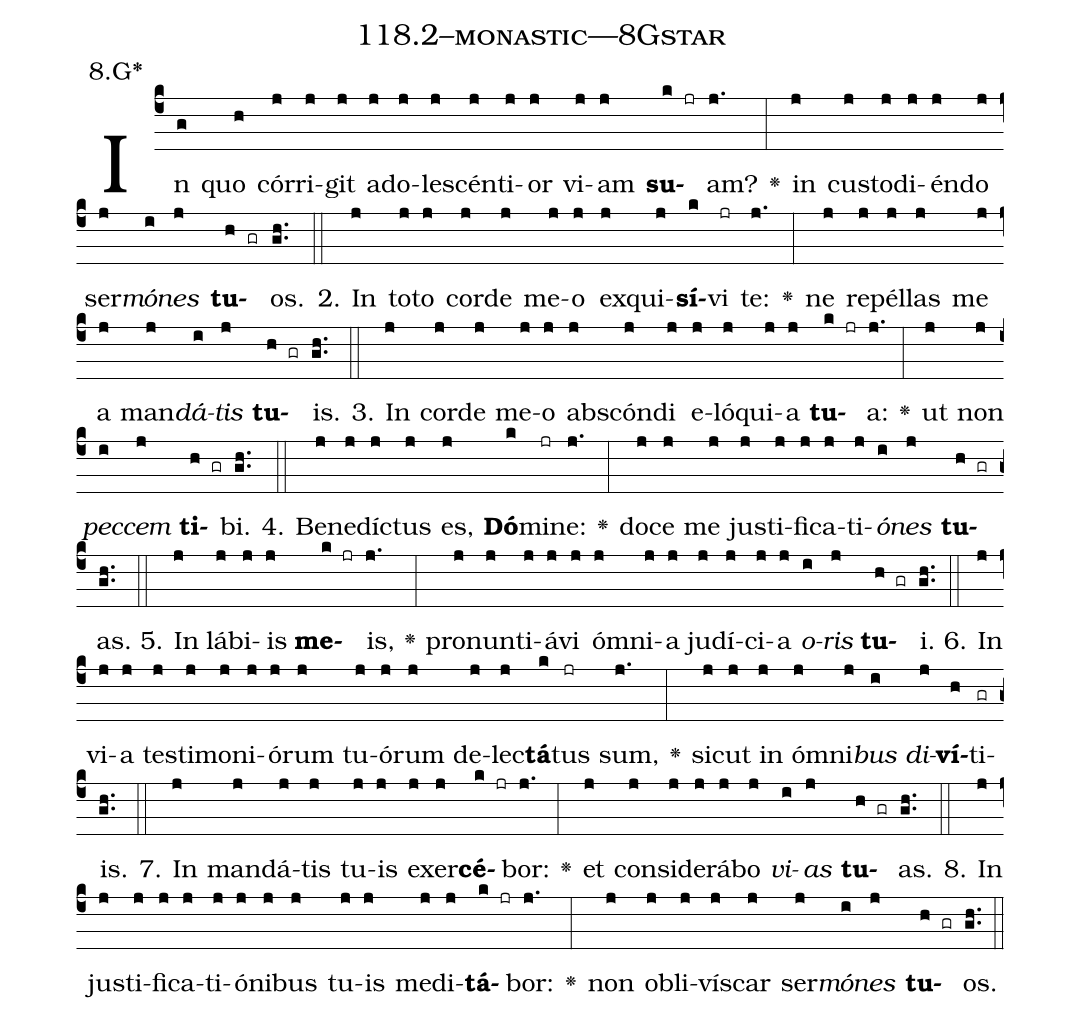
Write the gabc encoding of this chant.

name: 118.2--monastic---8Gstar;
annotation: 8.G*;
%%
(c4)In(g) quo(h) cór(j)ri(j)git(j) ad(j)o(j)le(j)scén(j)ti(j)or(j) vi(j)am(j) <b>su</b>(k jr)am?(j.) <v>\greheightstar</v>(:) in(j) cus(j)to(j)di(j)én(j)do(j) ser(j)<i>mó</i>(i)<i>nes</i>(j) <b>tu</b>(h gr)os.(gh..) (::)
2. In(j) to(j)to(j) cor(j)de(j) me(j)o(j) ex(j)qui(j)<b>sí</b>(k)vi(jr) te:(j.) <v>\greheightstar</v>(:) ne(j) re(j)pél(j)las(j) me(j) a(j) man(j)<i>dá</i>(i)<i>tis</i>(j) <b>tu</b>(h gr)is.(gh..) (::)
3. In(j) cor(j)de(j) me(j)o(j) abs(j)cón(j)di(j) e(j)ló(j)qui(j)a(j) <b>tu</b>(k jr)a:(j.) <v>\greheightstar</v>(:) ut(j) non(j) <i>pec</i>(i)<i>cem</i>(j) <b>ti</b>(h gr)bi.(gh..) (::)
4. Be(j)ne(j)díc(j)tus(j) es,(j) <b>Dó</b>(k)mi(jr)ne:(j.) <v>\greheightstar</v>(:) do(j)ce(j) me(j) jus(j)ti(j)fi(j)ca(j)ti(j)<i>ó</i>(i)<i>nes</i>(j) <b>tu</b>(h gr)as.(gh..) (::)
5. In(j) lá(j)bi(j)is(j) <b>me</b>(k jr)is,(j.) <v>\greheightstar</v>(:) pro(j)nun(j)ti(j)á(j)vi(j) óm(j)ni(j)a(j) ju(j)dí(j)ci(j)a(j) <i>o</i>(i)<i>ris</i>(j) <b>tu</b>(h gr)i.(gh..) (::)
6. In(j) vi(j)a(j) tes(j)ti(j)mo(j)ni(j)ó(j)rum(j) tu(j)ó(j)rum(j) de(j)lec(j)<b>tá</b>(k)tus(jr) sum,(j.) <v>\greheightstar</v>(:) sic(j)ut(j) in(j) óm(j)ni(j)<i>bus</i>(i) <i>di</i>(j)<b>ví</b>(h)ti(gr)is.(gh..) (::)
7. In(j) man(j)dá(j)tis(j) tu(j)is(j) ex(j)er(j)<b>cé</b>(k jr)bor:(j.) <v>\greheightstar</v>(:) et(j) con(j)si(j)de(j)rá(j)bo(j) <i>vi</i>(i)<i>as</i>(j) <b>tu</b>(h gr)as.(gh..) (::)
8. In(j) jus(j)ti(j)fi(j)ca(j)ti(j)ó(j)ni(j)bus(j) tu(j)is(j) me(j)di(j)<b>tá</b>(k jr)bor:(j.) <v>\greheightstar</v>(:) non(j) ob(j)li(j)vís(j)car(j) ser(j)<i>mó</i>(i)<i>nes</i>(j) <b>tu</b>(h gr)os.(gh..) (::)
